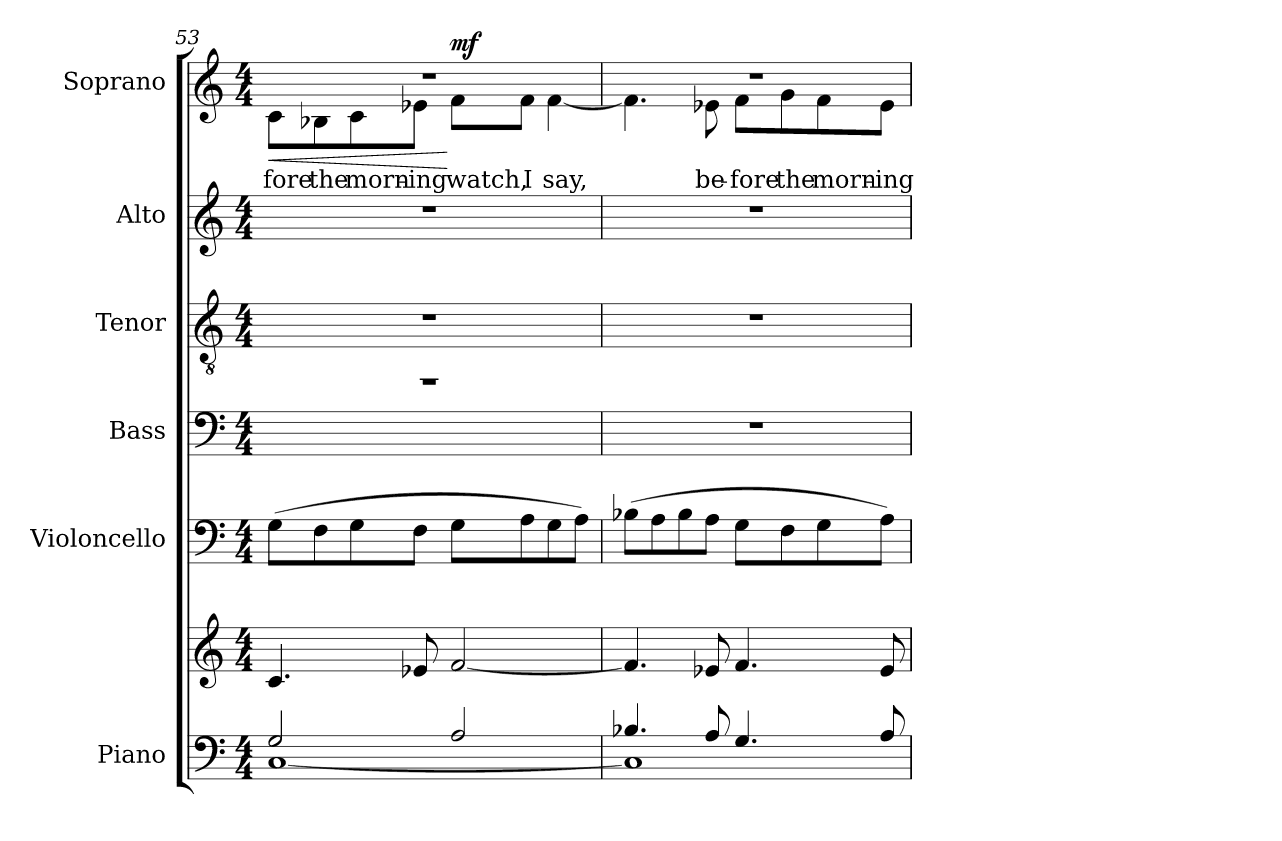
**kern	**kern	**kern	**kern	**kern	**kern	**kern	**text	**dynam
*part6	*part6	*part5	*part4	*part3	*part2	*part1	*part1	*part1
*staff7	*staff6	*staff5	*staff4	*staff3	*staff2	*staff1	*staff1	*staff1
*I"Piano	*	*I"Violoncello	*I"Bass	*I"Tenor	*I"Alto	*I"Soprano	*	*
*I'Pno	*	*I'Vc.	*	*	*	*	*	*
*clefF4	*clefG2	*clefF4	*clefF4	*clefGv2	*clefG2	*clefG2	*	*
*k[]	*k[]	*k[]	*k[]	*k[]	*k[]	*k[]	*	*
*M4/4	*M4/4	*M4/4	*M4/4	*M4/4	*M4/4	*M4/4	*	*
=53	=53	=53	=53	=53	=53	=53	=53	=53
*^	*	*	*^	*	*	*	*	*
!	!	!	!	!	!	!	!	!	!LO:LY:b	!LO:HP:b
*	*	*	*	*	*	*	*	*^	*	*
2G/	[1C	4.c/	(>8G\L	1r	1cyy	1r	1r	1r	8c\L	-fore	<
!	!	!	!	!	!	!	!	!	!	!LO:LY:b	!
.	.	.	8F\	.	.	.	.	.	8B-X\	the	.
!	!	!	!	!	!	!	!	!	!	!LO:LY:b	!
.	.	.	8G\	.	.	.	.	.	8c\	morn-	.
!	!	!	!	!	!	!	!	!	!	!LO:LY:b	!
.	.	8e-X/	8F\J	.	.	.	.	.	8e-X\J	-ing	.
!	!	!	!	!	!	!	!	!	!	!LO:LY:b	!LO:DY:n=1:a
2A/	.	[2f/	8G\L	.	.	.	.	.	8f\L	watch,	[ mf
!	!	!	!	!	!	!	!	!	!	!LO:LY:b	!
.	.	.	8A\	.	.	.	.	.	8f\J	I	.
!	!	!	!	!	!	!	!	!	!	!LO:LY:b	!
.	.	.	8G\	.	.	.	.	.	[4f\	say,	.
.	.	.	8A\J)	.	.	.	.	.	.	.	.
*	*	*	*	*v	*v	*	*	*	*	*	*
!!LO:LB:g=z	!!
=54	=54	=54	=54	=54	=54	=54	=54	=54	=54	=54
4.B-X/	1C]	4.f/]	(>8B-X\L	1r	1r	1r	1r	4.f\]	.	.
.	.	.	8A\	.	.	.	.	.	.	.
.	.	.	8B-\	.	.	.	.	.	.	.
!	!	!	!	!	!	!	!	!	!LO:LY:b	!
8A/	.	8e-X/	8A\J	.	.	.	.	8e-X\	be-	.
!	!	!	!	!	!	!	!	!	!LO:LY:b	!
4.G/	.	4.f/	8G\L	.	.	.	.	8f\L	-fore	.
!	!	!	!	!	!	!	!	!	!LO:LY:b	!
.	.	.	8F\	.	.	.	.	8g\	the	.
!	!	!	!	!	!	!	!	!	!LO:LY:b	!
.	.	.	8G\	.	.	.	.	8f\	morn-	.
!	!	!	!	!	!	!	!	!	!LO:LY:b	!
8A/	.	8e-/	8A\J)	.	.	.	.	8e-\J	-ing	.
*v	*v	*	*	*	*	*	*v	*v	*	*
=	=	=	=	=	=	=	=	=
*-	*-	*-	*-	*-	*-	*-	*-	*-
